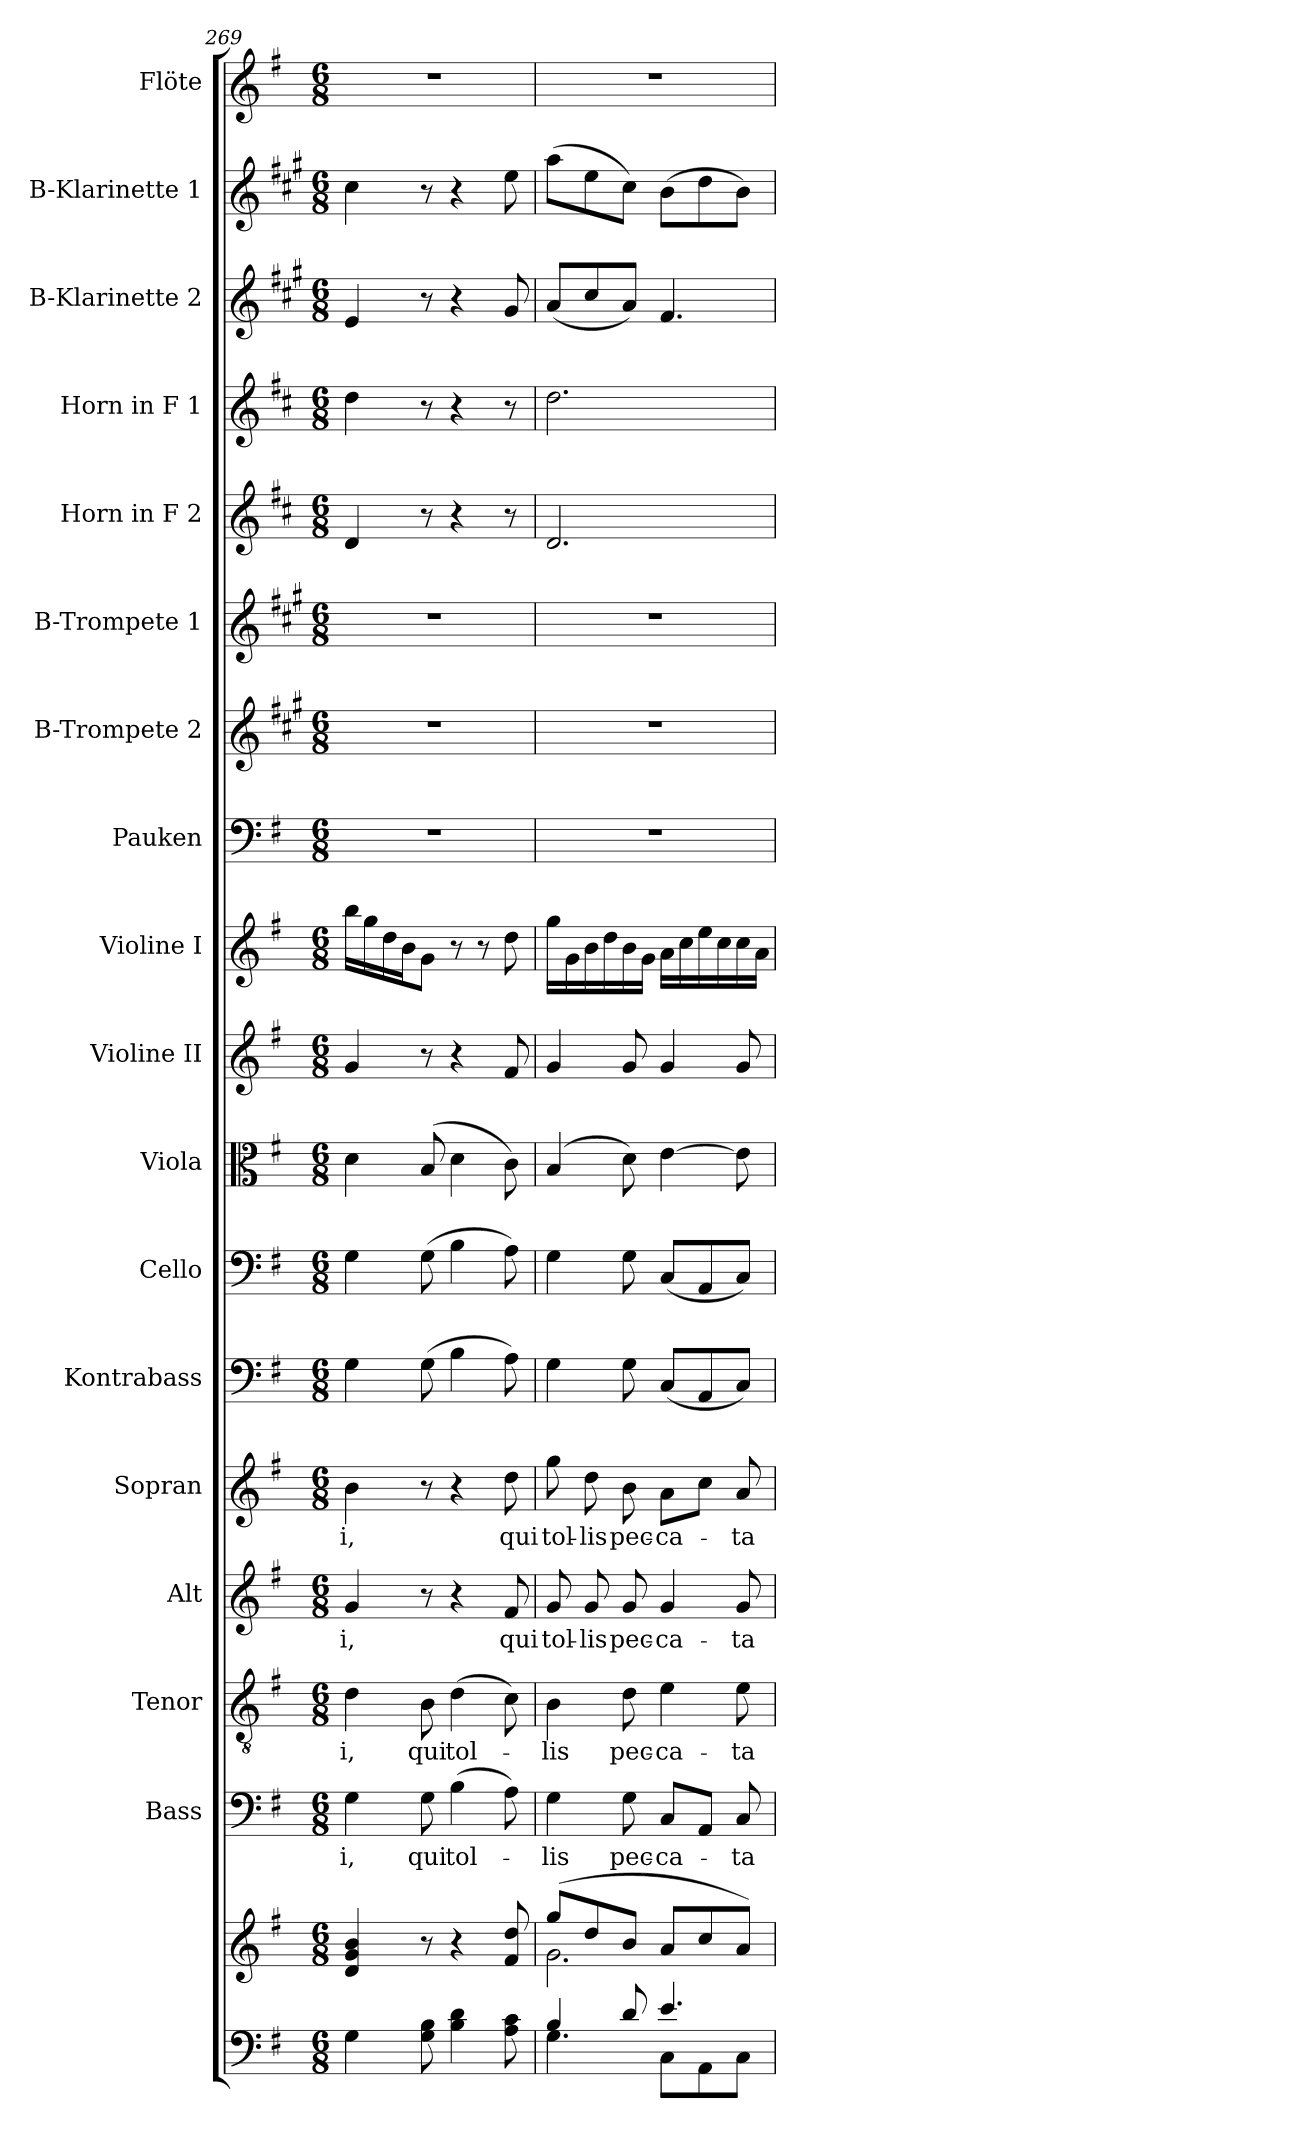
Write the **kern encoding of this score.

**kern	**kern	**kern	**text	**kern	**text	**kern	**text	**kern	**text	**kern	**kern	**kern	**kern	**kern	**kern	**kern	**kern	**kern	**kern	**kern	**kern	**kern
*part18	*part18	*part17	*part17	*part16	*part16	*part15	*part15	*part14	*part14	*part13	*part12	*part11	*part10	*part9	*part8	*part7	*part6	*part5	*part4	*part3	*part2	*part1
*staff19	*staff18	*staff17	*staff17	*staff16	*staff16	*staff15	*staff15	*staff14	*staff14	*staff13	*staff12	*staff11	*staff10	*staff9	*staff8	*staff7	*staff6	*staff5	*staff4	*staff3	*staff2	*staff1
*	*	*I"Bass	*	*I"Tenor	*	*I"Alt	*	*I"Sopran	*	*I"Kontrabass	*I"Cello	*I"Viola	*I"Violine II	*I"Violine I	*I"Pauken	*I"B-Trompete 2	*I"B-Trompete 1	*I"Horn in F 2	*I"Horn in F 1	*I"B-Klarinette 2	*I"B-Klarinette 1	*I"Flöte
*	*	*I'B.	*	*I'T.	*	*I'A.	*	*I'S.	*	*I'Kb.	*	*I'Vla.	*I'Vl. II	*I'Vl. I	*I'Pk.	*I'Trp. 2	*I'Trp. 1	*	*	*I'Kl. 2	*I'Kl. 1	*I'Fl.
*clefF4	*clefG2	*clefF4	*	*clefGv2	*	*clefG2	*	*clefG2	*	*clefF4	*clefF4	*clefC3	*clefG2	*clefG2	*clefF4	*clefG2	*clefG2	*clefG2	*clefG2	*clefG2	*clefG2	*clefG2
*	*	*	*	*	*	*	*	*	*	*ITrd7c12	*	*	*	*	*	*ITrd1c2	*ITrd1c2	*ITrd4c7	*ITrd4c7	*ITrd1c2	*ITrd1c2	*
*k[f#]	*k[f#]	*k[f#]	*	*k[f#]	*	*k[f#]	*	*k[f#]	*	*k[f#]	*k[f#]	*k[f#]	*k[f#]	*k[f#]	*k[f#]	*k[f#]	*k[f#]	*k[f#]	*k[f#]	*k[f#]	*k[f#]	*k[f#]
*G:	*G:	*G:	*	*G:	*	*G:	*	*G:	*	*G:	*G:	*G:	*G:	*G:	*G:	*G:	*G:	*G:	*G:	*G:	*G:	*G:
*M6/8	*M6/8	*M6/8	*	*M6/8	*	*M6/8	*	*M6/8	*	*M6/8	*M6/8	*M6/8	*M6/8	*M6/8	*M6/8	*M6/8	*M6/8	*M6/8	*M6/8	*M6/8	*M6/8	*M6/8
=269	=269	=269	=269	=269	=269	=269	=269	=269	=269	=269	=269	=269	=269	=269	=269	=269	=269	=269	=269	=269	=269	=269
!	!	!	!LO:LY:b	!	!LO:LY:b	!	!LO:LY:b	!	!LO:LY:b	!	!	!	!	!	!	!	!	!	!	!	!	!
4G\	4d/ 4g/ 4b/	4G\	-i,	4d\	-i,	4g/	-i,	4b\	-i,	4GG\	4G\	4d\	4g/	16bb\LL	2.r	2.r	2.r	4G/	4g\	4d/	4b\	2.r
.	.	.	.	.	.	.	.	.	.	.	.	.	.	16gg\	.	.	.	.	.	.	.	.
.	.	.	.	.	.	.	.	.	.	.	.	.	.	16dd\	.	.	.	.	.	.	.	.
.	.	.	.	.	.	.	.	.	.	.	.	.	.	16b\J	.	.	.	.	.	.	.	.
!	!	!	!LO:LY:b	!	!LO:LY:b	!	!	!	!	!	!	!	!	!	!	!	!	!	!	!	!	!
8G\ 8B\	8r	8G\	qui	8B\	qui	8r	.	8r	.	(>8GG\	(>8G\	(8B/	8r	8g\J	.	.	.	8r	8r	8r	8r	.
!	!	!	!LO:LY:b	!	!LO:LY:b	!	!	!	!	!	!	!	!	!	!	!	!	!	!	!	!	!
4B\ 4d\	4r	(>4B\	tol-	(>4d\	tol-	4r	.	4r	.	4BB\	4B\	4d\	4r	8r	.	.	.	4r	4r	4r	4r	.
.	.	.	.	.	.	.	.	.	.	.	.	.	.	8r	.	.	.	.	.	.	.	.
!	!	!	!	!	!	!	!LO:LY:b	!	!LO:LY:b	!	!	!	!	!	!	!	!	!	!	!	!	!
8A\ 8c\	8f#/ 8dd/	8A\)	.	8c\)	.	8f#/	qui	8dd\	qui	8AA\)	8A\)	8c\)	8f#/	8dd\	.	.	.	8r	8r	8f#/	8dd\	.
=270	=270	=270	=270	=270	=270	=270	=270	=270	=270	=270	=270	=270	=270	=270	=270	=270	=270	=270	=270	=270	=270	=270
*^	*^	*	*	*	*	*	*	*	*	*	*	*	*	*	*	*	*	*	*	*	*	*
!	!	!	!	!	!LO:LY:b	!	!LO:LY:b	!	!LO:LY:b	!	!LO:LY:b	!	!	!	!	!	!	!	!	!	!	!	!	!
4B/	4.G\	(<8gg/L	2.g\	4G\	-lis	4B\	-lis	8g/	tol-	8gg\	tol-	4GG\	4G\	(4B/	4g/	16gg\LL	2.r	2.r	2.r	2.G/	2.g\	(<8g/L	(>8gg\L	2.r
.	.	.	.	.	.	.	.	.	.	.	.	.	.	.	.	16g\	.	.	.	.	.	.	.	.
!	!	!	!	!	!	!	!	!	!LO:LY:b	!	!LO:LY:b	!	!	!	!	!	!	!	!	!	!	!	!	!
.	.	8dd/	.	.	.	.	.	8g/	-lis	8dd\	-lis	.	.	.	.	16b\	.	.	.	.	.	8b/	8dd\	.
.	.	.	.	.	.	.	.	.	.	.	.	.	.	.	.	16dd\	.	.	.	.	.	.	.	.
!	!	!	!	!	!LO:LY:b	!	!LO:LY:b	!	!LO:LY:b	!	!LO:LY:b	!	!	!	!	!	!	!	!	!	!	!	!	!
8d/	.	8b/J	.	8G\	pec-	8d\	pec-	8g/	pec-	8b\	pec-	8GG\	8G\	8d\)	8g/	16b\	.	.	.	.	.	8g/J)	8b\J)	.
.	.	.	.	.	.	.	.	.	.	.	.	.	.	.	.	16g\JJ	.	.	.	.	.	.	.	.
!	!	!	!	!	!LO:LY:b	!	!LO:LY:b	!	!LO:LY:b	!	!LO:LY:b	!	!	!	!	!	!	!	!	!	!	!	!	!
4.e/	8C\L	8a/L	.	8C/L	-ca-	4e\	-ca-	4g/	-ca-	8a\L	-ca-	(<8CC/L	(<8C/L	[4e\	4g/	16a\LL	.	.	.	.	.	4.e/	(>8a\L	.
.	.	.	.	.	.	.	.	.	.	.	.	.	.	.	.	16cc\	.	.	.	.	.	.	.	.
.	8AA\	8cc/	.	8AA/J	.	.	.	.	.	8cc\J	.	8AAA/	8AA/	.	.	16ee\	.	.	.	.	.	.	8cc\	.
.	.	.	.	.	.	.	.	.	.	.	.	.	.	.	.	16cc\	.	.	.	.	.	.	.	.
!	!	!	!	!	!LO:LY:b	!	!LO:LY:b	!	!LO:LY:b	!	!LO:LY:b	!	!	!	!	!	!	!	!	!	!	!	!	!
.	8C\J	8a/J)	.	8C/	-ta	8e\	-ta	8g/	-ta	8a/	-ta	8CC/J)	8C/J)	8e\]	8g/	16cc\	.	.	.	.	.	.	8a\J)	.
.	.	.	.	.	.	.	.	.	.	.	.	.	.	.	.	16a\JJ	.	.	.	.	.	.	.	.
*v	*v	*	*	*	*	*	*	*	*	*	*	*	*	*	*	*	*	*	*	*	*	*	*	*
*	*v	*v	*	*	*	*	*	*	*	*	*	*	*	*	*	*	*	*	*	*	*	*	*
=	=	=	=	=	=	=	=	=	=	=	=	=	=	=	=	=	=	=	=	=	=	=
*-	*-	*-	*-	*-	*-	*-	*-	*-	*-	*-	*-	*-	*-	*-	*-	*-	*-	*-	*-	*-	*-	*-
